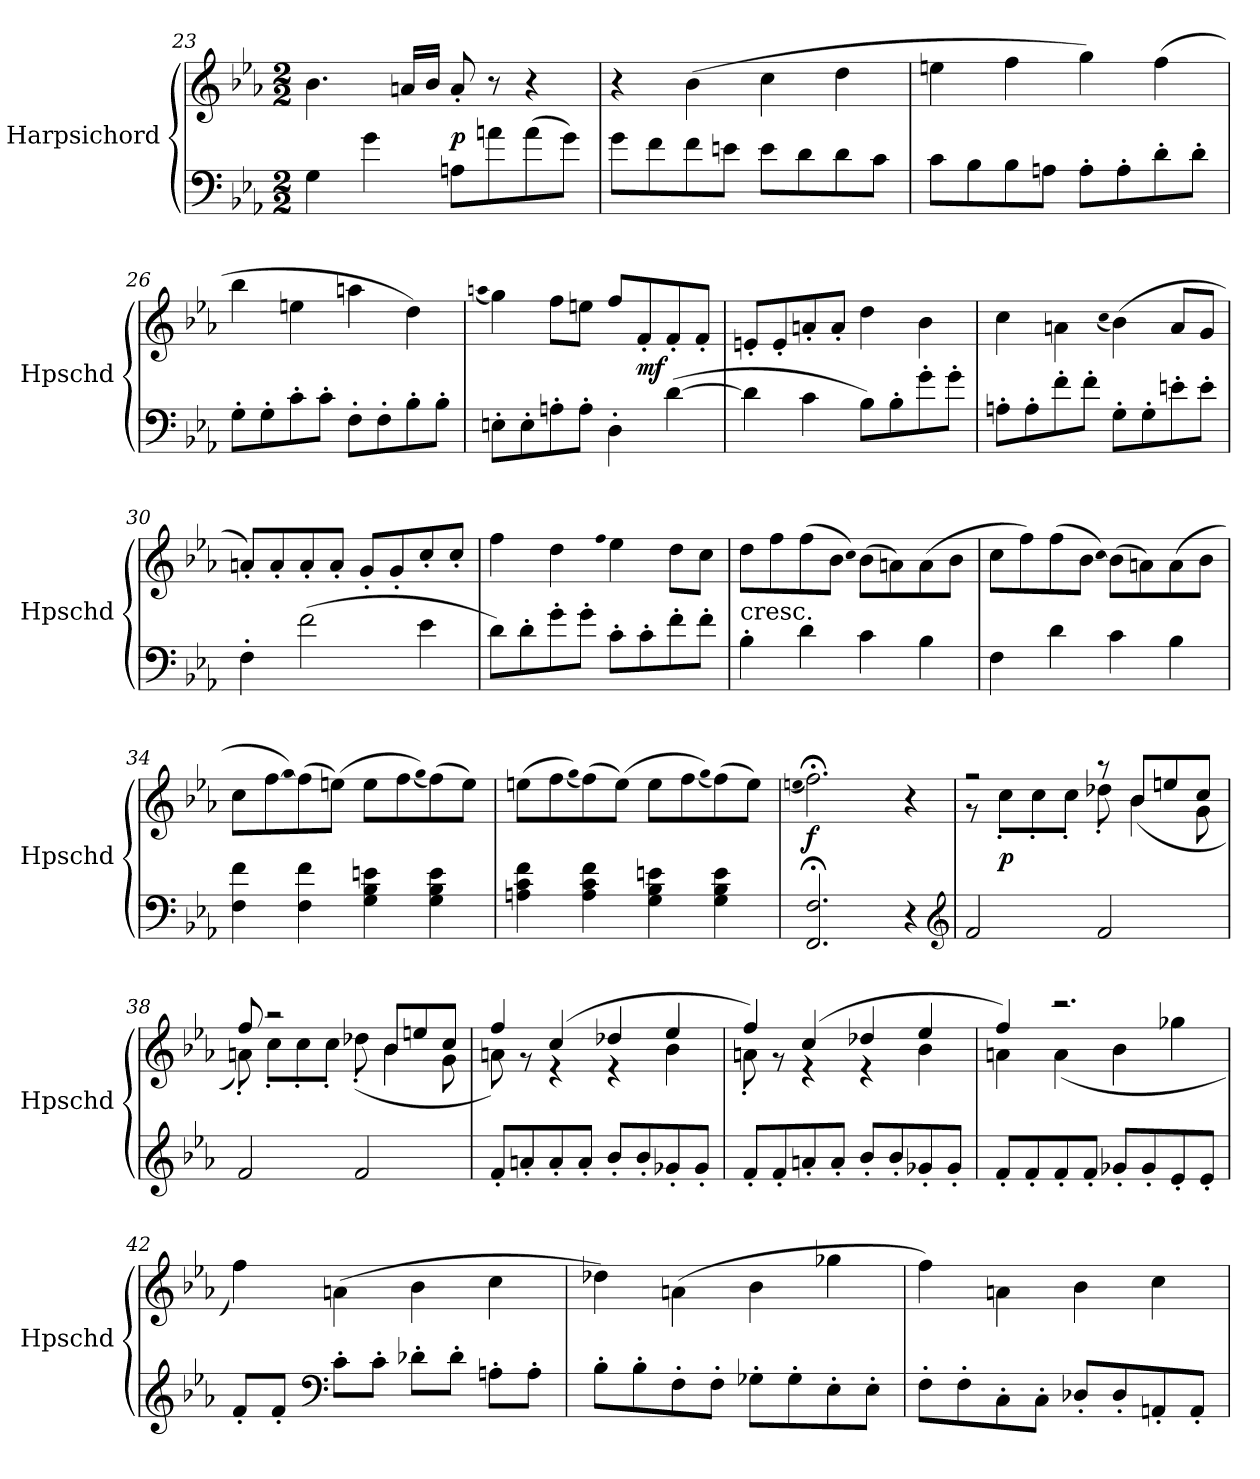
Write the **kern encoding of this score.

**kern	**kern	**dynam
*part1	*part1	*part1
*staff2	*staff1	*staff1/2
*I"Harpsichord	*	*
*I'Hpschd	*	*
*clefF4	*clefG2	*
*k[b-e-a-]	*k[b-e-a-]	*
*E-:	*E-:	*
*M2/2	*M2/2	*
=23	=23	=23
4G\	4.b-\	.
4g\	.	.
.	16an/LL	.
.	16b-/JJ	.
8An\L	8a'/	p
8an\	8r	.
(8a\	4r	.
8g\J)	.	.
=24	=24	=24
8g\L	4r	.
8f\	.	.
8f\	(4b-\	.
8en\J	.	.
8e\L	4cc\	.
8d\	.	.
8d\	4dd\	.
8c\J	.	.
=25	=25	=25
8c\L	4een\	.
8B-\	.	.
8B-\	4ff\	.
8An\J	.	.
8A'\L	4gg\)	.
8A'\	.	.
8d'\	(4ff\	.
8d'\J	.	.
=26	=26	=26
8G'\L	4bb-\	.
8G'\	.	.
8c'\	4een\	.
8c'\J	.	.
8F'\L	4aan\	.
8F'\	.	.
8B-'\	4dd\)	.
8B-'\J	.	.
=27	=27	=27
.	(qaan	.
8En'\L	4gg\)	.
8E'\	.	.
8An'\	8ff\L	.
8A'\J	8een\J	.
4D'\	8ff/L	.
.	8f'/	mf
([4d\	8f'/	.
.	8f'/J	.
=28	=28	=28
4d\]	8en'/L	.
.	8e'/	.
4c\	8an'/	.
.	8a'/J	.
8B-\L)	4dd\	.
8B-'\	.	.
8g'\	4b-\	.
8g'\J	.	.
=29	=29	=29
8An'\L	4cc\	.
8A'\	.	.
8f'\	4an\	.
8f'\J	.	.
.	(qcc	.
8G'\L	(4b-\)	.
8G'\	.	.
8en'\	8a/L	.
8e'\J	8g/J	.
=30	=30	=30
4F'\	8an'/L)	.
.	8a'/	.
(2f\	8a'/	.
.	8a'/J	.
.	8g'/L	.
.	8g'/	.
4e-\	8cc'/	.
.	8cc'/J	.
=31	=31	=31
8d\L)	4ff\	.
8d'\	.	.
8g'\	4dd\	.
8g'\J	.	.
.	qff	.
8c'\L	4ee-\	.
8c'\	.	.
8f'\	8dd\L	.
8f'\J	8cc\J	.
=32	=32	=32
!	!LO:TX:c:t=cresc.	!
4B-'\	8dd\L	.
.	8ff\	.
4d\	(8ff\	.
.	8b-\J	.
.	qcc)	.
4c\	(8b-\L	.
.	8an\)	.
4B-\	(8a\	.
.	8b-\J	.
=33	=33	=33
4F\	8cc\L	.
.	8ff\)	.
4d\	(8ff\	.
.	[8b-\J	.
.	qcc)	.
4c\	(8b-\L]	.
.	8an\)	.
4B-\	(8a\	.
.	8b-\J	.
=34	=34	=34
4F\ 4f\	8cc\L	.
.	[8ff\	.
.	qgg)	.
4F\ 4f\	(8ff\]	.
.	(8een\J)	.
4G\ 4B-\ 4en\	8ee\L	.
.	8ff\	.
.	(qgg)	.
4G\ 4B-\ 4e\	(8ff\)	.
.	8ee\J)	.
=35	=35	=35
4An\ 4c\ 4f\	(8een\L	.
.	8ff\	.
.	(qgg)	.
4A\ 4c\ 4f\	(8ff\)	.
.	(8ee\J)	.
4G\ 4B-\ 4en\	8ee\L	.
.	8ff\	.
.	(qgg)	.
4G\ 4B-\ 4e\	(8ff\)	.
.	8ee\J)	.
=36	=36	=36
.	(qeen	.
2.FF;</ 2.F;</	2.ff;<\)	f
4r	4r	.
*clefG2	*	*
=37	=37	=37
*	*^	*
2f/	2r	8r	.
.	.	8cc'\L	p
.	.	8cc'\	.
.	.	8cc'\J	.
2f/	8r	8dd-X'\	.
.	8b-/L	(4b-\	.
.	8een/	.	.
.	8cc/J	8g\	.
=38	=38	=38	=38
2f/	8ff/	8an'\)	.
.	2r	8cc'\L	.
.	.	8cc'\	.
.	.	8cc'\J	.
2f/	.	(8dd-X'\	.
.	8b-/L	4b-\	.
.	8een/	.	.
.	8cc/J	8g\	.
=39	=39	=39	=39
8f'/L	4ff/	8an\)	.
8an'/	.	8r	.
8a'/	(4cc/	4r	.
8a'/J	.	.	.
8b-'/L	4dd-X/	4r	.
8b-'/	.	.	.
8g-X'/	4ee-/	4b-\	.
8g-'/J	.	.	.
=40	=40	=40	=40
8f'/L	4ff/)	8an'\	.
8f'/	.	8r	.
8an'/	(4cc/	4r	.
8a'/J	.	.	.
8b-'/L	4dd-X/	4r	.
8b-'/	.	.	.
8g-X'/	4ee-/	4b-\	.
8g-'/J	.	.	.
=41	=41	=41	=41
8f'/L	4ff/)	4an\	.
8f'/	.	.	.
8f'/	2.r	(4a\	.
8f'/J	.	.	.
8g-X'/L	.	4b-\	.
8g-'/	.	.	.
8e-'/	.	4gg-X\	.
8e-'/J	.	.	.
*	*v	*v	*
=42	=42	=42
8f'/L	4ff\)	.
8f'/J	.	.
*clefF4	*	*
8c'\L	(4an\	.
8c'\J	.	.
8d-X'\L	4b-\	.
8d-'\J	.	.
8An'\L	4cc\	.
8A'\J	.	.
=43	=43	=43
8B-'\L	4dd-X\)	.
8B-'\	.	.
8F'\	(4an\	.
8F'\J	.	.
8G-X'\L	4b-\	.
8G-'\	.	.
8E-'\	4gg-X\	.
8E-'\J	.	.
=44	=44	=44
8F'\L	4ff\)	.
8F'\	.	.
8C'\	4an\	.
8C'\J	.	.
8D-X'/L	4b-\	.
8D-'/	.	.
8AAn'/	4cc\	.
8AA'/J	.	.
=	=	=
*-	*-	*-
